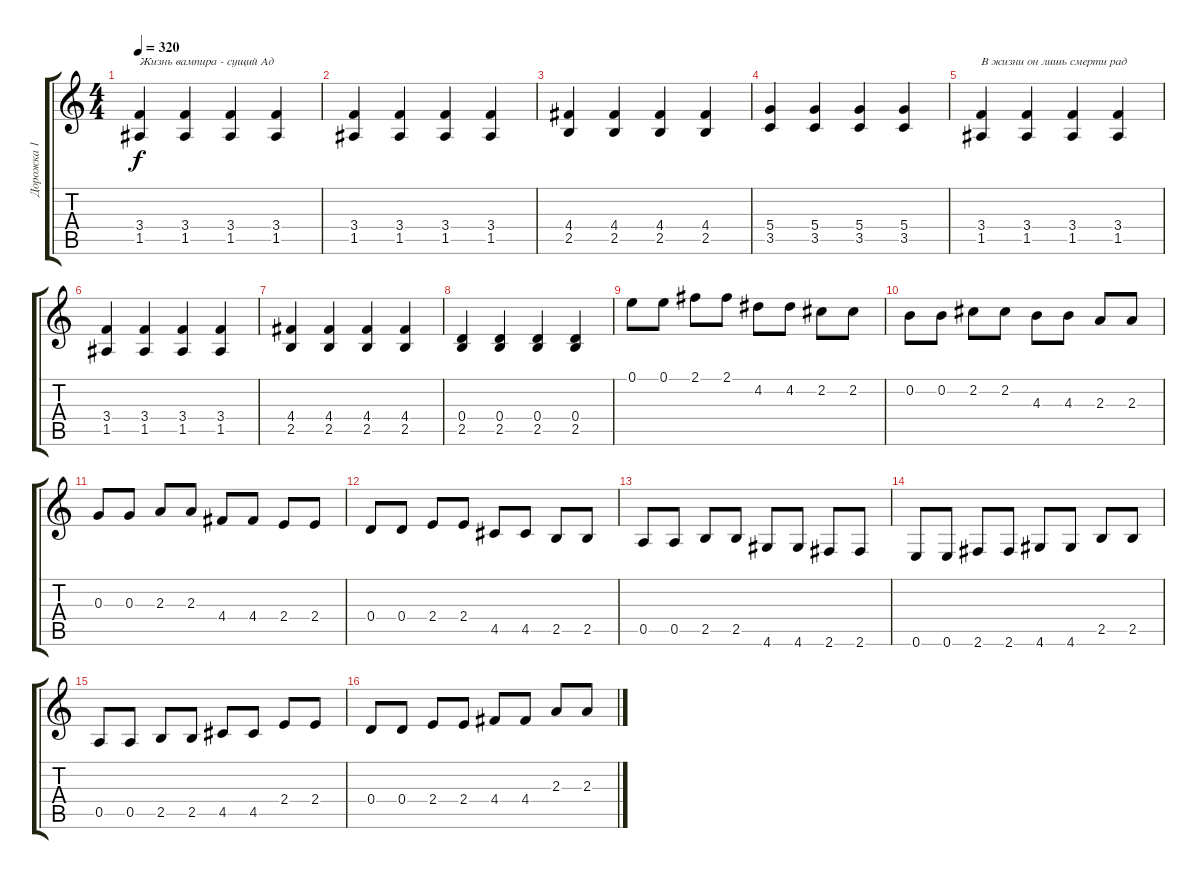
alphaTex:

\track ("Дорожка 1" "Дорожка 1") {instrument distortionguitar}
\staff {score tabs}
\tuning (E4 B3 G3 D3 A2 E2) {hide}
\ts (4 4)
\tempo 320
\clef g2
\ks c
(3.4 1.5).4{txt "Жизнь вампира - сущий Ад" dy f} (3.4 1.5).4 (3.4 1.5).4 (3.4 1.5).4 |
(3.4 1.5).4 (3.4 1.5).4 (3.4 1.5).4 (3.4 1.5).4 |
(4.4 2.5).4 (4.4 2.5).4 (4.4 2.5).4 (4.4 2.5).4 |
(5.4 3.5).4 (5.4 3.5).4 (5.4 3.5).4 (5.4 3.5).4 |
(3.4 1.5).4{txt "В жизни он лишь смерти рад"} (3.4 1.5).4 (3.4 1.5).4 (3.4 1.5).4 |
(3.4 1.5).4 (3.4 1.5).4 (3.4 1.5).4 (3.4 1.5).4 |
(4.4 2.5).4 (4.4 2.5).4 (4.4 2.5).4 (4.4 2.5).4 |
(0.4 2.5).4 (0.4 2.5).4 (0.4 2.5).4 (0.4 2.5).4 |
0.1.8 0.1.8 2.1.8 2.1.8 4.2.8 4.2.8 2.2.8 2.2.8 |
0.2.8 0.2.8 2.2.8 2.2.8 4.3.8 4.3.8 2.3.8 2.3.8 |
0.3.8 0.3.8 2.3.8 2.3.8 4.4.8 4.4.8 2.4.8 2.4.8 |
0.4.8 0.4.8 2.4.8 2.4.8 4.5.8 4.5.8 2.5.8 2.5.8 |
0.5.8 0.5.8 2.5.8 2.5.8 4.6.8 4.6.8 2.6.8 2.6.8 |
0.6.8 0.6.8 2.6.8 2.6.8 4.6.8 4.6.8 2.5.8 2.5.8 |
0.5.8 0.5.8 2.5.8 2.5.8 4.5.8 4.5.8 2.4.8 2.4.8 |
0.4.8 0.4.8 2.4.8 2.4.8 4.4.8 4.4.8 2.3.8 2.3.8
